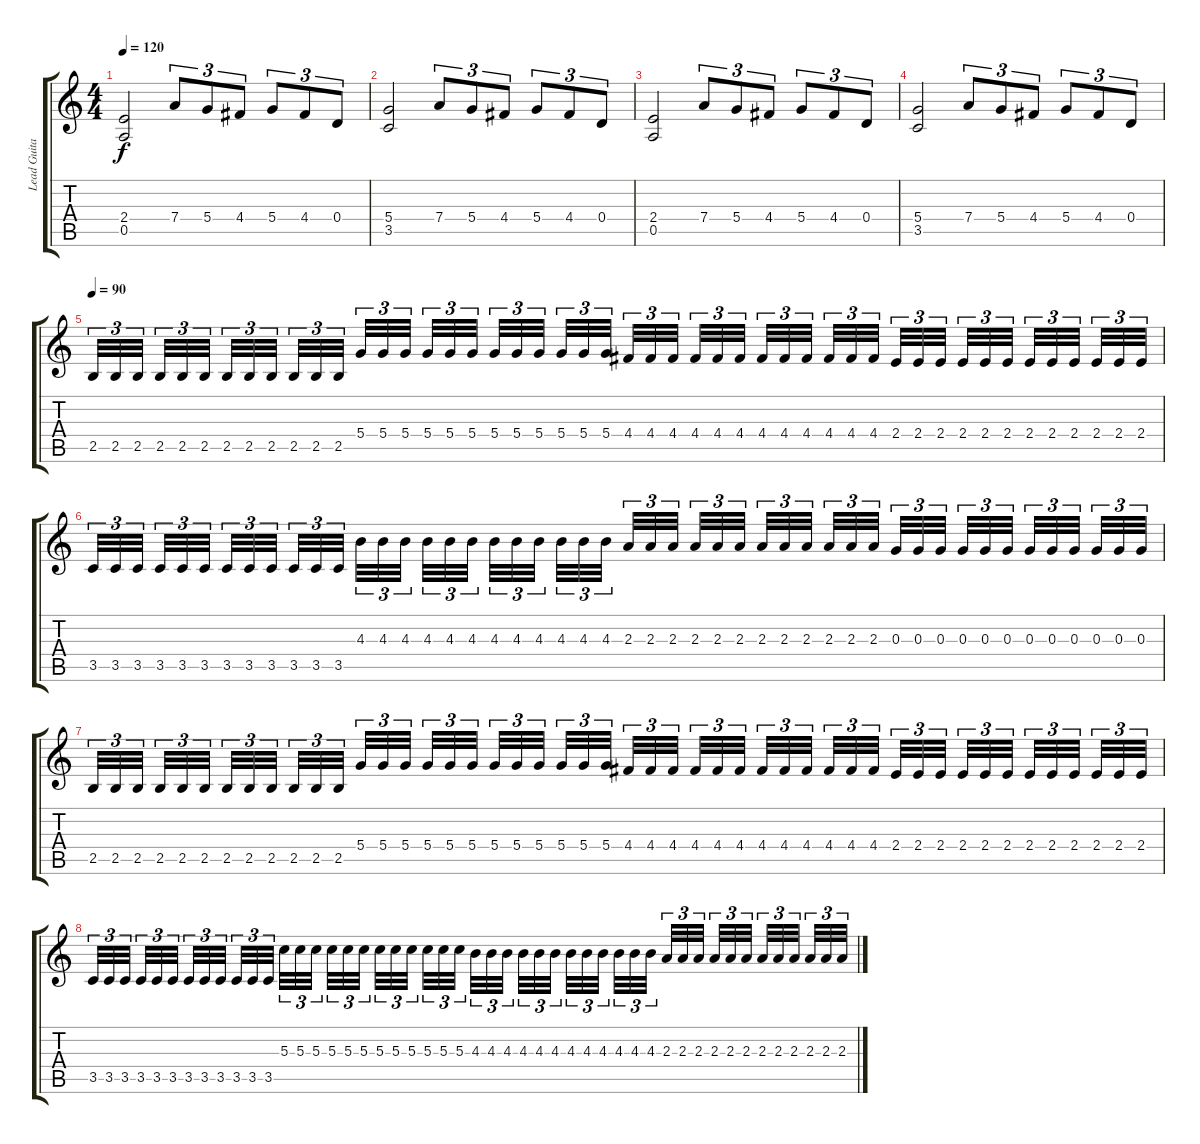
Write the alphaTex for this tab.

\track ("Lead Guitar" "Lead Guita") {instrument distortionguitar}
\staff {score tabs}
\tuning (E4 B3 G3 D3 A2 E2) {hide}
\ts (4 4)
\tempo 120
\clef g2
\ks c
(2.4 0.5).2{dy f} 7.4.8{tu (3 2)} 5.4.8{tu (3 2)} 4.4.8{tu (3 2)} 5.4.8{tu (3 2)} 4.4.8{tu (3 2)} 0.4.8{tu (3 2)} |
(5.4 3.5).2 7.4.8{tu (3 2)} 5.4.8{tu (3 2)} 4.4.8{tu (3 2)} 5.4.8{tu (3 2)} 4.4.8{tu (3 2)} 0.4.8{tu (3 2)} |
(2.4 0.5).2 7.4.8{tu (3 2)} 5.4.8{tu (3 2)} 4.4.8{tu (3 2)} 5.4.8{tu (3 2)} 4.4.8{tu (3 2)} 0.4.8{tu (3 2)} |
(5.4 3.5).2 7.4.8{tu (3 2)} 5.4.8{tu (3 2)} 4.4.8{tu (3 2)} 5.4.8{tu (3 2)} 4.4.8{tu (3 2)} 0.4.8{tu (3 2)} |
\tempo 90
2.5.32{tu (3 2)} 2.5.32{tu (3 2)} 2.5.32{tu (3 2)} 2.5.32{tu (3 2)} 2.5.32{tu (3 2)} 2.5.32{tu (3 2)} 2.5.32{tu (3 2)} 2.5.32{tu (3 2)} 2.5.32{tu (3 2)} 2.5.32{tu (3 2)} 2.5.32{tu (3 2)} 2.5.32{tu (3 2)} 5.4.32{tu (3 2)} 5.4.32{tu (3 2)} 5.4.32{tu (3 2)} 5.4.32{tu (3 2)} 5.4.32{tu (3 2)} 5.4.32{tu (3 2)} 5.4.32{tu (3 2)} 5.4.32{tu (3 2)} 5.4.32{tu (3 2)} 5.4.32{tu (3 2)} 5.4.32{tu (3 2)} 5.4.32{tu (3 2)} 4.4.32{tu (3 2)} 4.4.32{tu (3 2)} 4.4.32{tu (3 2)} 4.4.32{tu (3 2)} 4.4.32{tu (3 2)} 4.4.32{tu (3 2)} 4.4.32{tu (3 2)} 4.4.32{tu (3 2)} 4.4.32{tu (3 2)} 4.4.32{tu (3 2)} 4.4.32{tu (3 2)} 4.4.32{tu (3 2)} 2.4.32{tu (3 2)} 2.4.32{tu (3 2)} 2.4.32{tu (3 2)} 2.4.32{tu (3 2)} 2.4.32{tu (3 2)} 2.4.32{tu (3 2)} 2.4.32{tu (3 2)} 2.4.32{tu (3 2)} 2.4.32{tu (3 2)} 2.4.32{tu (3 2)} 2.4.32{tu (3 2)} 2.4.32{tu (3 2)} |
3.5.32{tu (3 2)} 3.5.32{tu (3 2)} 3.5.32{tu (3 2)} 3.5.32{tu (3 2)} 3.5.32{tu (3 2)} 3.5.32{tu (3 2)} 3.5.32{tu (3 2)} 3.5.32{tu (3 2)} 3.5.32{tu (3 2)} 3.5.32{tu (3 2)} 3.5.32{tu (3 2)} 3.5.32{tu (3 2)} 4.3.32{tu (3 2)} 4.3.32{tu (3 2)} 4.3.32{tu (3 2)} 4.3.32{tu (3 2)} 4.3.32{tu (3 2)} 4.3.32{tu (3 2)} 4.3.32{tu (3 2)} 4.3.32{tu (3 2)} 4.3.32{tu (3 2)} 4.3.32{tu (3 2)} 4.3.32{tu (3 2)} 4.3.32{tu (3 2)} 2.3.32{tu (3 2)} 2.3.32{tu (3 2)} 2.3.32{tu (3 2)} 2.3.32{tu (3 2)} 2.3.32{tu (3 2)} 2.3.32{tu (3 2)} 2.3.32{tu (3 2)} 2.3.32{tu (3 2)} 2.3.32{tu (3 2)} 2.3.32{tu (3 2)} 2.3.32{tu (3 2)} 2.3.32{tu (3 2)} 0.3.32{tu (3 2)} 0.3.32{tu (3 2)} 0.3.32{tu (3 2)} 0.3.32{tu (3 2)} 0.3.32{tu (3 2)} 0.3.32{tu (3 2)} 0.3.32{tu (3 2)} 0.3.32{tu (3 2)} 0.3.32{tu (3 2)} 0.3.32{tu (3 2)} 0.3.32{tu (3 2)} 0.3.32{tu (3 2)} |
2.5.32{tu (3 2)} 2.5.32{tu (3 2)} 2.5.32{tu (3 2)} 2.5.32{tu (3 2)} 2.5.32{tu (3 2)} 2.5.32{tu (3 2)} 2.5.32{tu (3 2)} 2.5.32{tu (3 2)} 2.5.32{tu (3 2)} 2.5.32{tu (3 2)} 2.5.32{tu (3 2)} 2.5.32{tu (3 2)} 5.4.32{tu (3 2)} 5.4.32{tu (3 2)} 5.4.32{tu (3 2)} 5.4.32{tu (3 2)} 5.4.32{tu (3 2)} 5.4.32{tu (3 2)} 5.4.32{tu (3 2)} 5.4.32{tu (3 2)} 5.4.32{tu (3 2)} 5.4.32{tu (3 2)} 5.4.32{tu (3 2)} 5.4.32{tu (3 2)} 4.4.32{tu (3 2)} 4.4.32{tu (3 2)} 4.4.32{tu (3 2)} 4.4.32{tu (3 2)} 4.4.32{tu (3 2)} 4.4.32{tu (3 2)} 4.4.32{tu (3 2)} 4.4.32{tu (3 2)} 4.4.32{tu (3 2)} 4.4.32{tu (3 2)} 4.4.32{tu (3 2)} 4.4.32{tu (3 2)} 2.4.32{tu (3 2)} 2.4.32{tu (3 2)} 2.4.32{tu (3 2)} 2.4.32{tu (3 2)} 2.4.32{tu (3 2)} 2.4.32{tu (3 2)} 2.4.32{tu (3 2)} 2.4.32{tu (3 2)} 2.4.32{tu (3 2)} 2.4.32{tu (3 2)} 2.4.32{tu (3 2)} 2.4.32{tu (3 2)} |
3.5.32{tu (3 2)} 3.5.32{tu (3 2)} 3.5.32{tu (3 2)} 3.5.32{tu (3 2)} 3.5.32{tu (3 2)} 3.5.32{tu (3 2)} 3.5.32{tu (3 2)} 3.5.32{tu (3 2)} 3.5.32{tu (3 2)} 3.5.32{tu (3 2)} 3.5.32{tu (3 2)} 3.5.32{tu (3 2)} 5.3.32{tu (3 2)} 5.3.32{tu (3 2)} 5.3.32{tu (3 2)} 5.3.32{tu (3 2)} 5.3.32{tu (3 2)} 5.3.32{tu (3 2)} 5.3.32{tu (3 2)} 5.3.32{tu (3 2)} 5.3.32{tu (3 2)} 5.3.32{tu (3 2)} 5.3.32{tu (3 2)} 5.3.32{tu (3 2)} 4.3.32{tu (3 2)} 4.3.32{tu (3 2)} 4.3.32{tu (3 2)} 4.3.32{tu (3 2)} 4.3.32{tu (3 2)} 4.3.32{tu (3 2)} 4.3.32{tu (3 2)} 4.3.32{tu (3 2)} 4.3.32{tu (3 2)} 4.3.32{tu (3 2)} 4.3.32{tu (3 2)} 4.3.32{tu (3 2)} 2.3.32{tu (3 2)} 2.3.32{tu (3 2)} 2.3.32{tu (3 2)} 2.3.32{tu (3 2)} 2.3.32{tu (3 2)} 2.3.32{tu (3 2)} 2.3.32{tu (3 2)} 2.3.32{tu (3 2)} 2.3.32{tu (3 2)} 2.3.32{tu (3 2)} 2.3.32{tu (3 2)} 2.3.32{tu (3 2)}
